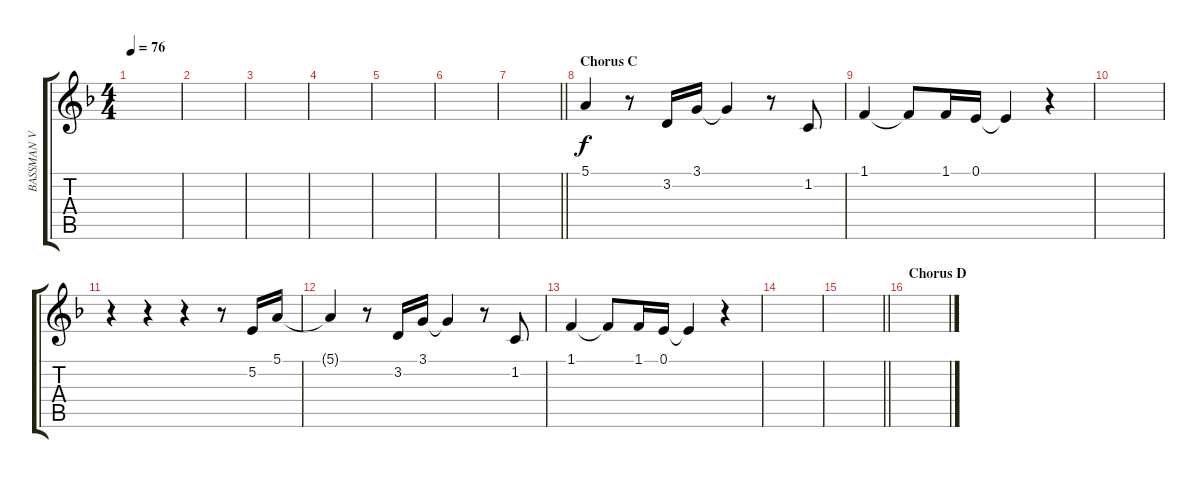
\track ("BASSMAN V" "BASSMAN V") {instrument synthvoice}
\staff {score tabs}
\tuning (E4 B3 G3 D3 A2 E2) {hide}
\ts (4 4)
\tempo 76
\clef g2
\ks f
|
|
|
|
|
|
\barLineRight lightlight
|
\section ("" "Chorus C")
5.1.4 r.8 3.2.16 3.1.16 3.1{t}.4 r.8 1.2.8 |
1.1.4 1.1{t}.8 1.1.16 0.1.16 0.1{t}.4 r.4 |
|
r.4 r.4 r.4 r.8 5.2.16 5.1.16 |
5.1{t}.4 r.8 3.2.16 3.1.16 3.1{t}.4 r.8 1.2.8 |
1.1.4 1.1{t}.8 1.1.16 0.1.16 0.1{t}.4 r.4 |
|
\barLineRight lightlight
|
\section ("" "Chorus D")
